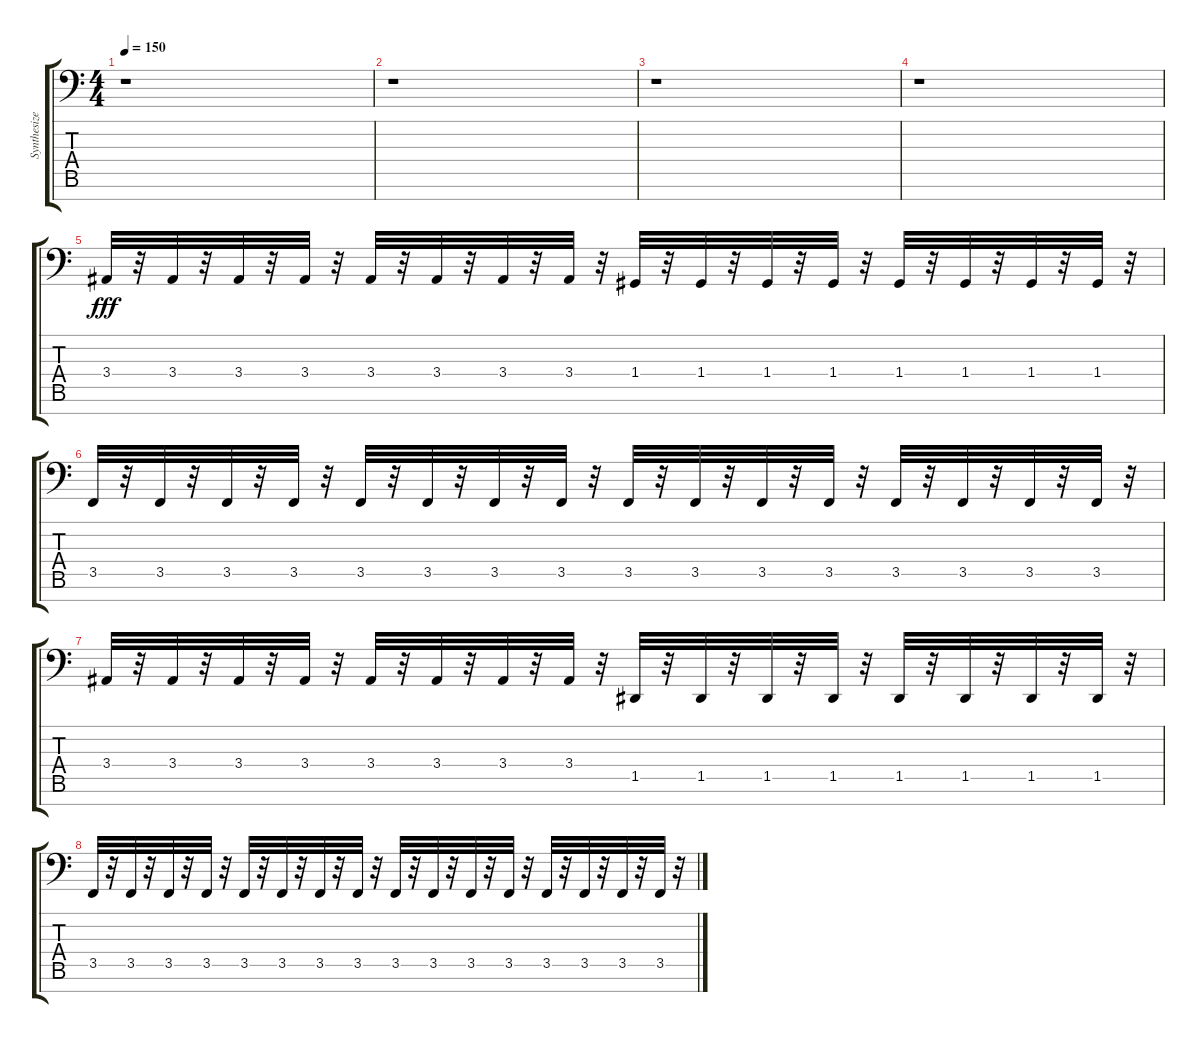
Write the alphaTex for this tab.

\track ("Synthesizer" "Synthesize") {instrument lead1square}
\staff {score tabs}
\tuning (A3 E3 C3 G2 D2 A1 E1) {hide}
\ts (4 4)
\tempo 150
\clef f4
\ks c
r.1{dy fff} |
r.1 |
r.1 |
r.1 |
3.4.32 r.32 3.4.32 r.32 3.4.32 r.32 3.4.32 r.32 3.4.32 r.32 3.4.32 r.32 3.4.32 r.32 3.4.32 r.32 1.4.32 r.32 1.4.32 r.32 1.4.32 r.32 1.4.32 r.32 1.4.32 r.32 1.4.32 r.32 1.4.32 r.32 1.4.32 r.32 |
3.5.32 r.32 3.5.32 r.32 3.5.32 r.32 3.5.32 r.32 3.5.32 r.32 3.5.32 r.32 3.5.32 r.32 3.5.32 r.32 3.5.32 r.32 3.5.32 r.32 3.5.32 r.32 3.5.32 r.32 3.5.32 r.32 3.5.32 r.32 3.5.32 r.32 3.5.32 r.32 |
3.4.32 r.32 3.4.32 r.32 3.4.32 r.32 3.4.32 r.32 3.4.32 r.32 3.4.32 r.32 3.4.32 r.32 3.4.32 r.32 1.5.32 r.32 1.5.32 r.32 1.5.32 r.32 1.5.32 r.32 1.5.32 r.32 1.5.32 r.32 1.5.32 r.32 1.5.32 r.32 |
3.5.32 r.32 3.5.32 r.32 3.5.32 r.32 3.5.32 r.32 3.5.32 r.32 3.5.32 r.32 3.5.32 r.32 3.5.32 r.32 3.5.32 r.32 3.5.32 r.32 3.5.32 r.32 3.5.32 r.32 3.5.32 r.32 3.5.32 r.32 3.5.32 r.32 3.5.32 r.32
